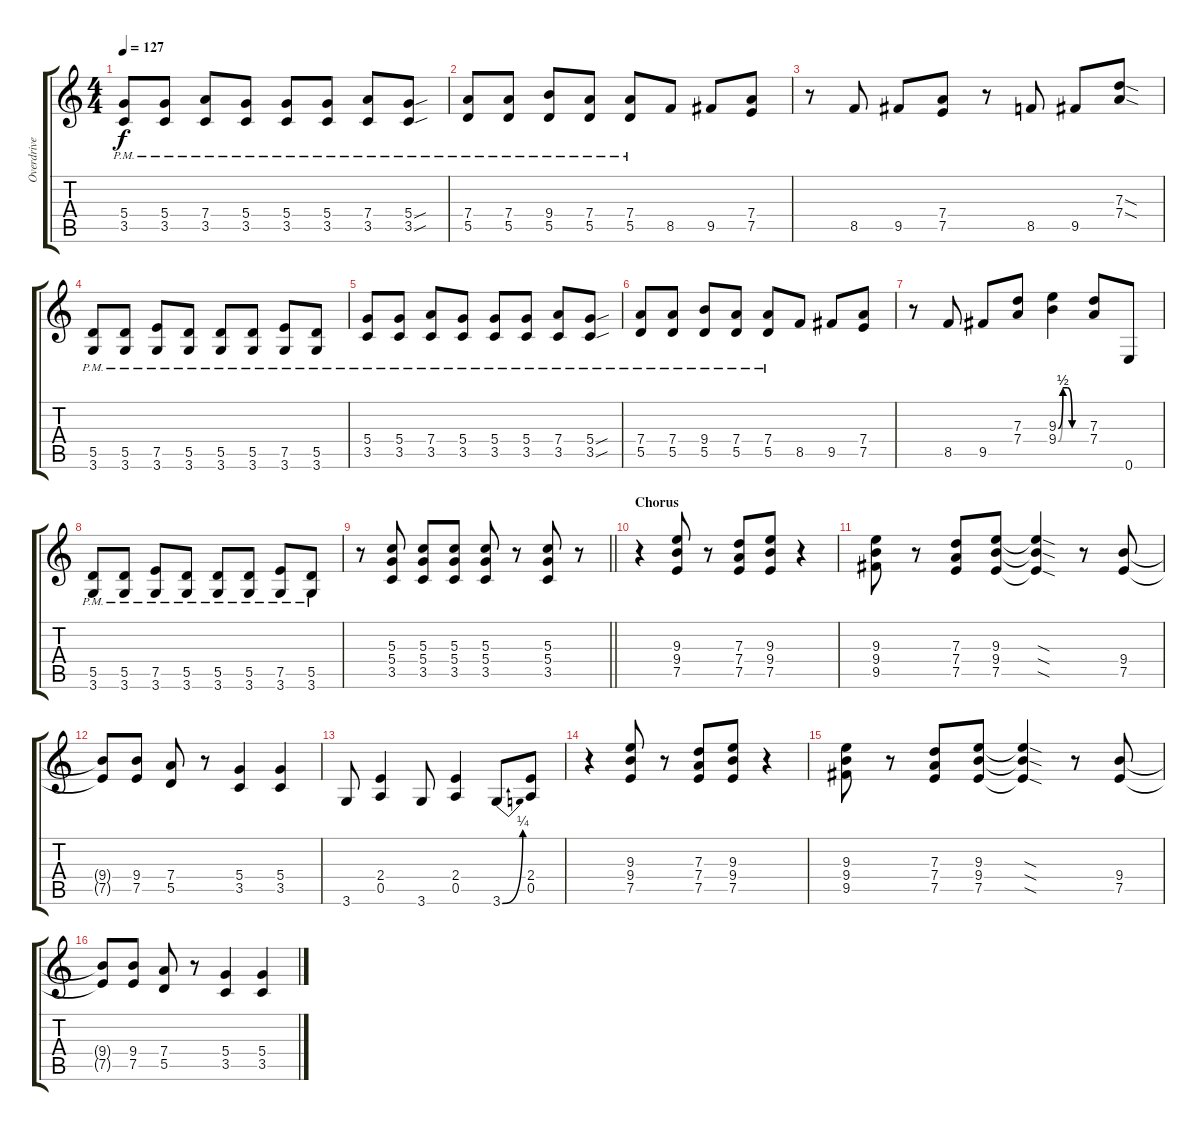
\track ("Overdrive Guitar" "Overdrive ") {instrument overdrivenguitar}
\staff {score tabs}
\tuning (E4 B3 G3 D3 A2 E2) {hide}
\ts (4 4)
\tempo 127
\clef g2
\ks c
(5.4{pm} 3.5{pm}).8{dy f} (5.4{pm} 3.5{pm}).8 (7.4{pm} 3.5{pm}).8 (5.4{pm} 3.5{pm}).8 (5.4{pm} 3.5{pm}).8 (5.4{pm} 3.5{pm}).8 (7.4{pm} 3.5{pm}).8 (5.4{sou pm} 3.5{sou pm}).8 |
(7.4{pm} 5.5{pm}).8 (7.4{pm} 5.5{pm}).8 (9.4{pm} 5.5{pm}).8 (7.4{pm} 5.5{pm}).8 (7.4 5.5{pm}).8 8.5.8 9.5.8 (7.4 7.5).8 |
r.8 8.5.8 9.5.8 (7.4 7.5).8 r.8 8.5.8 9.5.8 (7.3{sod} 7.4{sod}).8 |
(5.5{pm} 3.6{pm}).8 (5.5{pm} 3.6{pm}).8 (7.5{pm} 3.6{pm}).8 (5.5{pm} 3.6{pm}).8 (5.5{pm} 3.6{pm}).8 (5.5{pm} 3.6{pm}).8 (7.5{pm} 3.6{pm}).8 (5.5{pm} 3.6{pm}).8 |
(5.4{pm} 3.5{pm}).8 (5.4{pm} 3.5{pm}).8 (7.4{pm} 3.5{pm}).8 (5.4{pm} 3.5{pm}).8 (5.4{pm} 3.5{pm}).8 (5.4{pm} 3.5{pm}).8 (7.4{pm} 3.5{pm}).8 (5.4{sou pm} 3.5{sou pm}).8 |
(7.4{pm} 5.5{pm}).8 (7.4{pm} 5.5{pm}).8 (9.4{pm} 5.5{pm}).8 (7.4{pm} 5.5{pm}).8 (7.4 5.5{pm}).8 8.5.8 9.5.8 (7.4 7.5).8 |
r.8 8.5.8 9.5.8 (7.3 7.4).8 (9.3{be (custom 0 0 10 2 20 2 30 0 60 0)} 9.4{be (custom 0 0 10 2 20 2 30 0 60 0)}).4 (7.3 7.4).8 0.6.8 |
(5.5{pm} 3.6{pm}).8 (5.5{pm} 3.6{pm}).8 (7.5{pm} 3.6{pm}).8 (5.5{pm} 3.6{pm}).8 (5.5{pm} 3.6{pm}).8 (5.5{pm} 3.6{pm}).8 (7.5{pm} 3.6{pm}).8 (5.5{pm} 3.6{pm}).8 |
\barLineRight lightlight
r.8 (5.3 5.4 3.5).8 (5.3 5.4 3.5).8 (5.3 5.4 3.5).8 (5.3 5.4 3.5).8 r.8 (5.3 5.4 3.5).8 r.8 |
\section ("" "Chorus")
r.4 (9.3 9.4 7.5).8 r.8 (7.3 7.4 7.5).8 (9.3 9.4 7.5).8 r.4 |
(9.3 9.4 9.5).8 r.8 (7.3 7.4 7.5).8 (9.3 9.4 7.5).8 (9.3{sod t} 9.4{sod t} 7.5{sod t}).4 r.8 (9.4 7.5).8 |
(9.4{t} 7.5{t}).8 (9.4 7.5).8 (7.4 5.5).8 r.8 (5.4 3.5).4 (5.4 3.5).4 |
3.6.8 (2.4 0.5).4 3.6.8 (2.4 0.5).4 3.6{be (bend 0 0 60 1)}.8 (2.4 0.5).8 |
r.4 (9.3 9.4 7.5).8 r.8 (7.3 7.4 7.5).8 (9.3 9.4 7.5).8 r.4 |
(9.3 9.4 9.5).8 r.8 (7.3 7.4 7.5).8 (9.3 9.4 7.5).8 (9.3{sod t} 9.4{sod t} 7.5{sod t}).4 r.8 (9.4 7.5).8 |
(9.4{t} 7.5{t}).8 (9.4 7.5).8 (7.4 5.5).8 r.8 (5.4 3.5).4 (5.4 3.5).4
